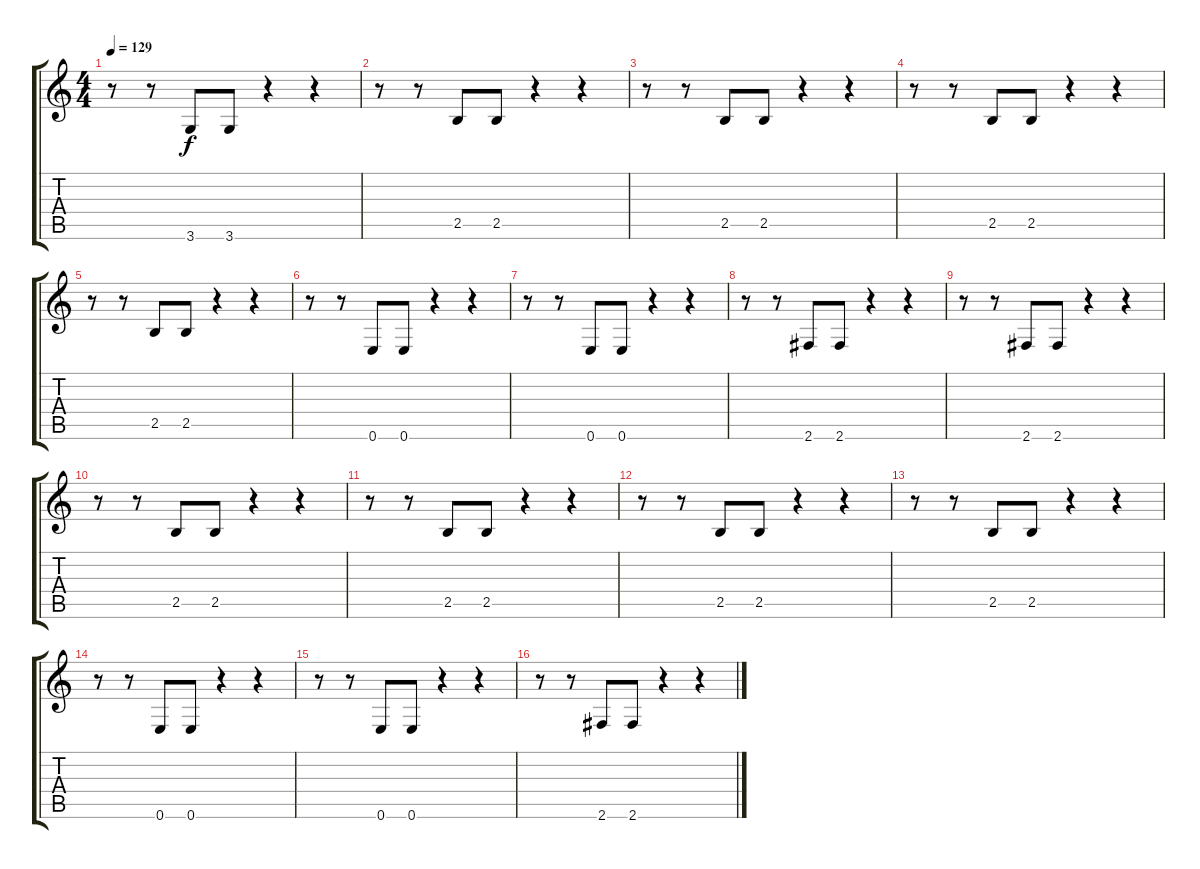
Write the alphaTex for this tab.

\track "" {instrument overdrivenguitar}
\staff {score tabs}
\tuning (E4 B3 G3 D3 A2 E2) {hide}
\ts (4 4)
\tempo 129
\clef g2
\ks c
r.8{dy f} r.8 3.6.8 3.6.8 r.4 r.4 |
r.8 r.8 2.5.8 2.5.8 r.4 r.4 |
r.8 r.8 2.5.8 2.5.8 r.4 r.4 |
r.8 r.8 2.5.8 2.5.8 r.4 r.4 |
r.8 r.8 2.5.8 2.5.8 r.4 r.4 |
r.8 r.8 0.6.8 0.6.8 r.4 r.4 |
r.8 r.8 0.6.8 0.6.8 r.4 r.4 |
r.8 r.8 2.6.8 2.6.8 r.4 r.4 |
r.8 r.8 2.6.8 2.6.8 r.4 r.4 |
r.8 r.8 2.5.8 2.5.8 r.4 r.4 |
r.8 r.8 2.5.8 2.5.8 r.4 r.4 |
r.8 r.8 2.5.8 2.5.8 r.4 r.4 |
r.8 r.8 2.5.8 2.5.8 r.4 r.4 |
r.8 r.8 0.6.8 0.6.8 r.4 r.4 |
r.8 r.8 0.6.8 0.6.8 r.4 r.4 |
r.8 r.8 2.6.8 2.6.8 r.4 r.4
